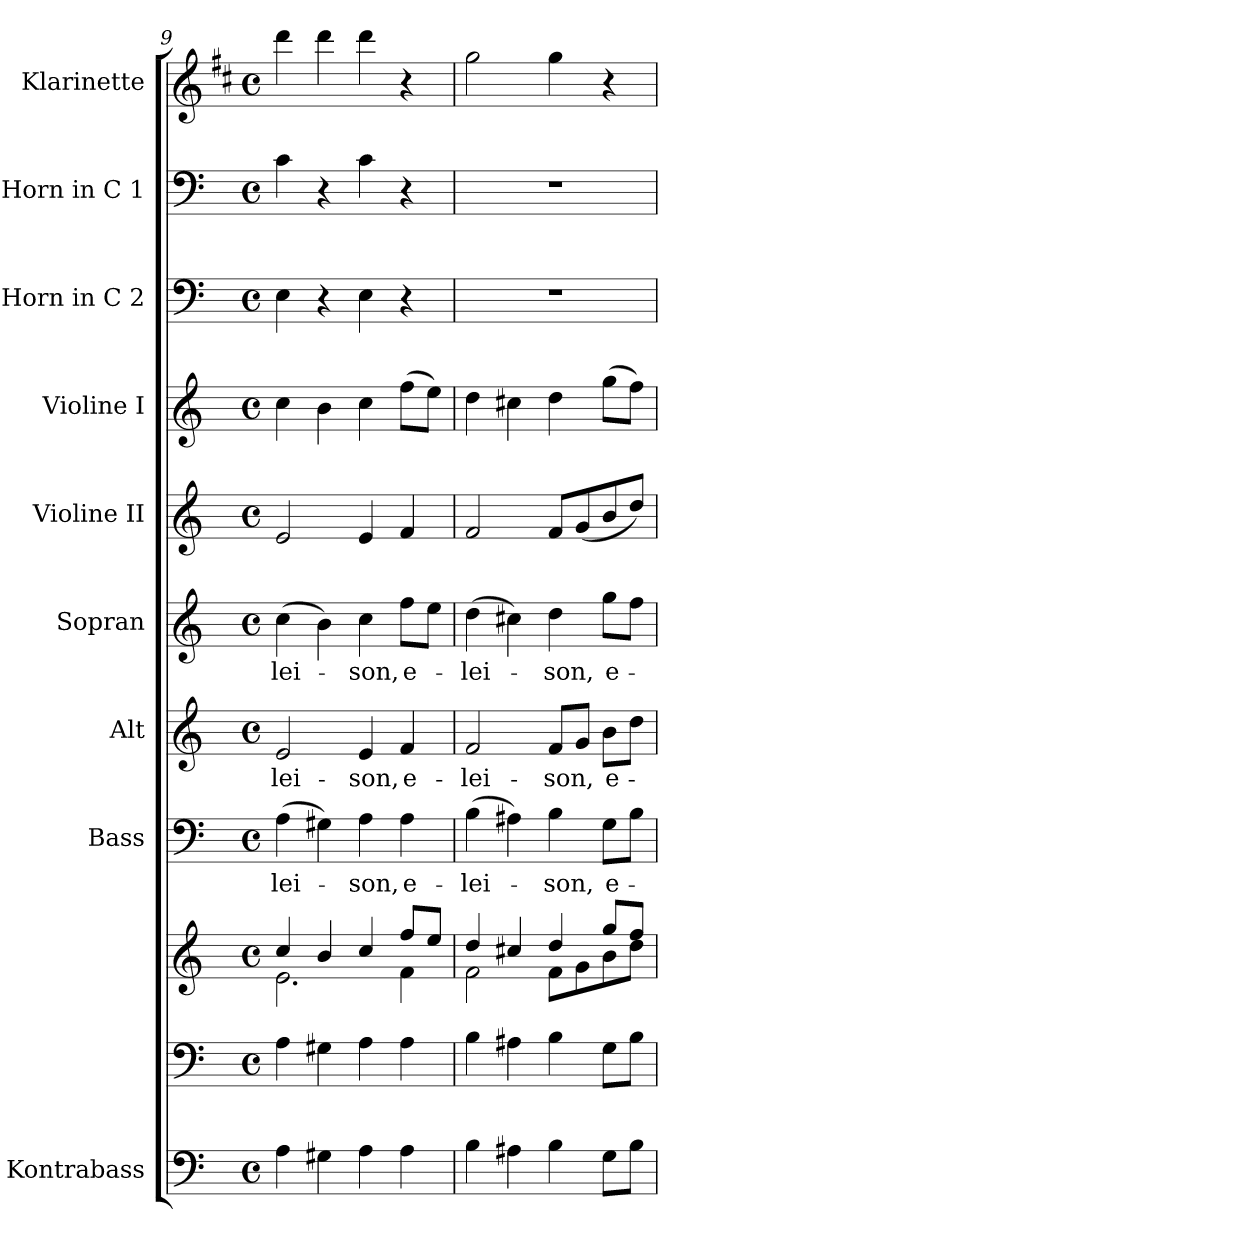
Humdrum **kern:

**kern	**kern	**kern	**kern	**text	**kern	**text	**kern	**text	**kern	**kern	**kern	**kern	**kern
*part10	*part9	*part9	*part8	*part8	*part7	*part7	*part6	*part6	*part5	*part4	*part3	*part2	*part1
*staff11	*staff10	*staff9	*staff8	*staff8	*staff7	*staff7	*staff6	*staff6	*staff5	*staff4	*staff3	*staff2	*staff1
*I"Kontrabass	*	*	*I"Bass	*	*I"Alt	*	*I"Sopran	*	*I"Violine II	*I"Violine I	*I"Horn in C 2	*I"Horn in C 1	*I"Klarinette
*I'Kb.	*	*	*I'B.	*	*I'A.	*	*I'S.	*	*I'Vl. II	*I'Vl. I	*I'Horn 2	*I'Horn 1	*I'Kl.
*clefF4	*clefF4	*clefG2	*clefF4	*	*clefG2	*	*clefG2	*	*clefG2	*clefG2	*clefF4	*clefF4	*clefG2
*ITrd7c12	*	*	*	*	*	*	*	*	*	*	*	*	*ITrd1c2
*k[]	*k[]	*k[]	*k[]	*	*k[]	*	*k[]	*	*k[]	*k[]	*k[]	*k[]	*k[]
*C:	*C:	*C:	*C:	*	*C:	*	*C:	*	*C:	*C:	*C:	*C:	*C:
*M4/4	*M4/4	*M4/4	*M4/4	*	*M4/4	*	*M4/4	*	*M4/4	*M4/4	*M4/4	*M4/4	*M4/4
*met(c)	*met(c)	*met(c)	*met(c)	*	*met(c)	*	*met(c)	*	*met(c)	*met(c)	*met(c)	*met(c)	*met(c)
=9	=9	=9	=9	=9	=9	=9	=9	=9	=9	=9	=9	=9	=9
*	*	*^	*	*	*	*	*	*	*	*	*	*	*
!	!	!	!	!	!LO:LY:b	!	!LO:LY:b	!	!LO:LY:b	!	!	!	!	!
4AA\	4A\	4cc/	2.e\	(>4A\	-lei-	2e/	-lei-	(>4cc\	-lei-	2e/	4cc\	4E\	4c\	4ccc\
4GG#X\	4G#X\	4b/	.	4G#X\)	.	.	.	4b\)	.	.	4b\	4r	4r	4ccc\
!	!	!	!	!	!LO:LY:b	!	!LO:LY:b	!	!LO:LY:b	!	!	!	!	!
4AA\	4A\	4cc/	.	4A\	-son,	4e/	-son,	4cc\	-son,	4e/	4cc\	4E\	4c\	4ccc\
!	!	!	!	!	!LO:LY:b	!	!LO:LY:b	!	!LO:LY:b	!	!	!	!	!
4AA\	4A\	8ff/L	4f\	4A\	e-	4f/	e-	8ff\L	e-	4f/	(>8ff\L	4r	4r	4r
.	.	8ee/J	.	.	.	.	.	8ee\J	.	.	8ee\J)	.	.	.
!!LO:PB:g=z
=10	=10	=10	=10	=10	=10	=10	=10	=10	=10	=10	=10	=10	=10	=10
!	!	!	!	!	!LO:LY:b	!	!LO:LY:b	!	!LO:LY:b	!	!	!	!	!
4BB\	4B\	4dd/	2f\	(>4B\	-lei-	2f/	-lei-	(>4dd\	-lei-	2f/	4dd\	1r	1r	2ff\
4AA#X\	4A#X\	4cc#X/	.	4A#X\)	.	.	.	4cc#X\)	.	.	4cc#X\	.	.	.
!	!	!	!	!	!LO:LY:b	!	!LO:LY:b	!	!LO:LY:b	!	!	!	!	!
4BB\	4B\	4dd/	8f\L	4B\	-son,	8f/L	-son,	4dd\	-son,	8f/L	4dd\	.	.	4ff\
.	.	.	8g\	.	.	8g/J	.	.	.	(<8g/	.	.	.	.
!	!	!	!	!	!LO:LY:b	!	!LO:LY:b	!	!LO:LY:b	!	!	!	!	!
8GG\L	8G\L	8gg/L	8b\	8G\L	e-	8b\L	e-	8gg\L	e-	8b/	(>8gg\L	.	.	4r
8BB\J	8B\J	8ff/J	8dd\J	8B\J	.	8dd\J	.	8ff\J	.	8dd/J)	8ff\J)	.	.	.
*	*	*v	*v	*	*	*	*	*	*	*	*	*	*	*
=	=	=	=	=	=	=	=	=	=	=	=	=	=
*-	*-	*-	*-	*-	*-	*-	*-	*-	*-	*-	*-	*-	*-
